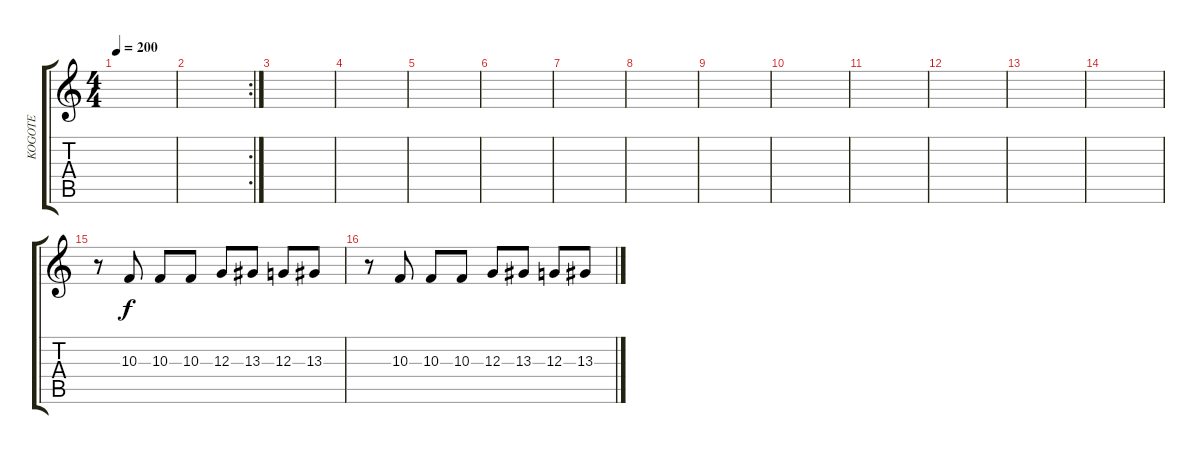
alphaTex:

\track ("KOGOTE" "KOGOTE") {instrument trumpet}
\staff {score tabs}
\tuning (E4 B3 G3 D3 A2 E2) {hide}
\ts (4 4)
\tempo 200
\clef g2
\ks c
|
\rc 2
|
|
|
|
|
|
|
|
|
|
|
|
|
r.8 10.3.8 10.3.8 10.3.8 12.3.8 13.3.8 12.3.8 13.3.8 |
r.8 10.3.8 10.3.8 10.3.8 12.3.8 13.3.8 12.3.8 13.3.8
